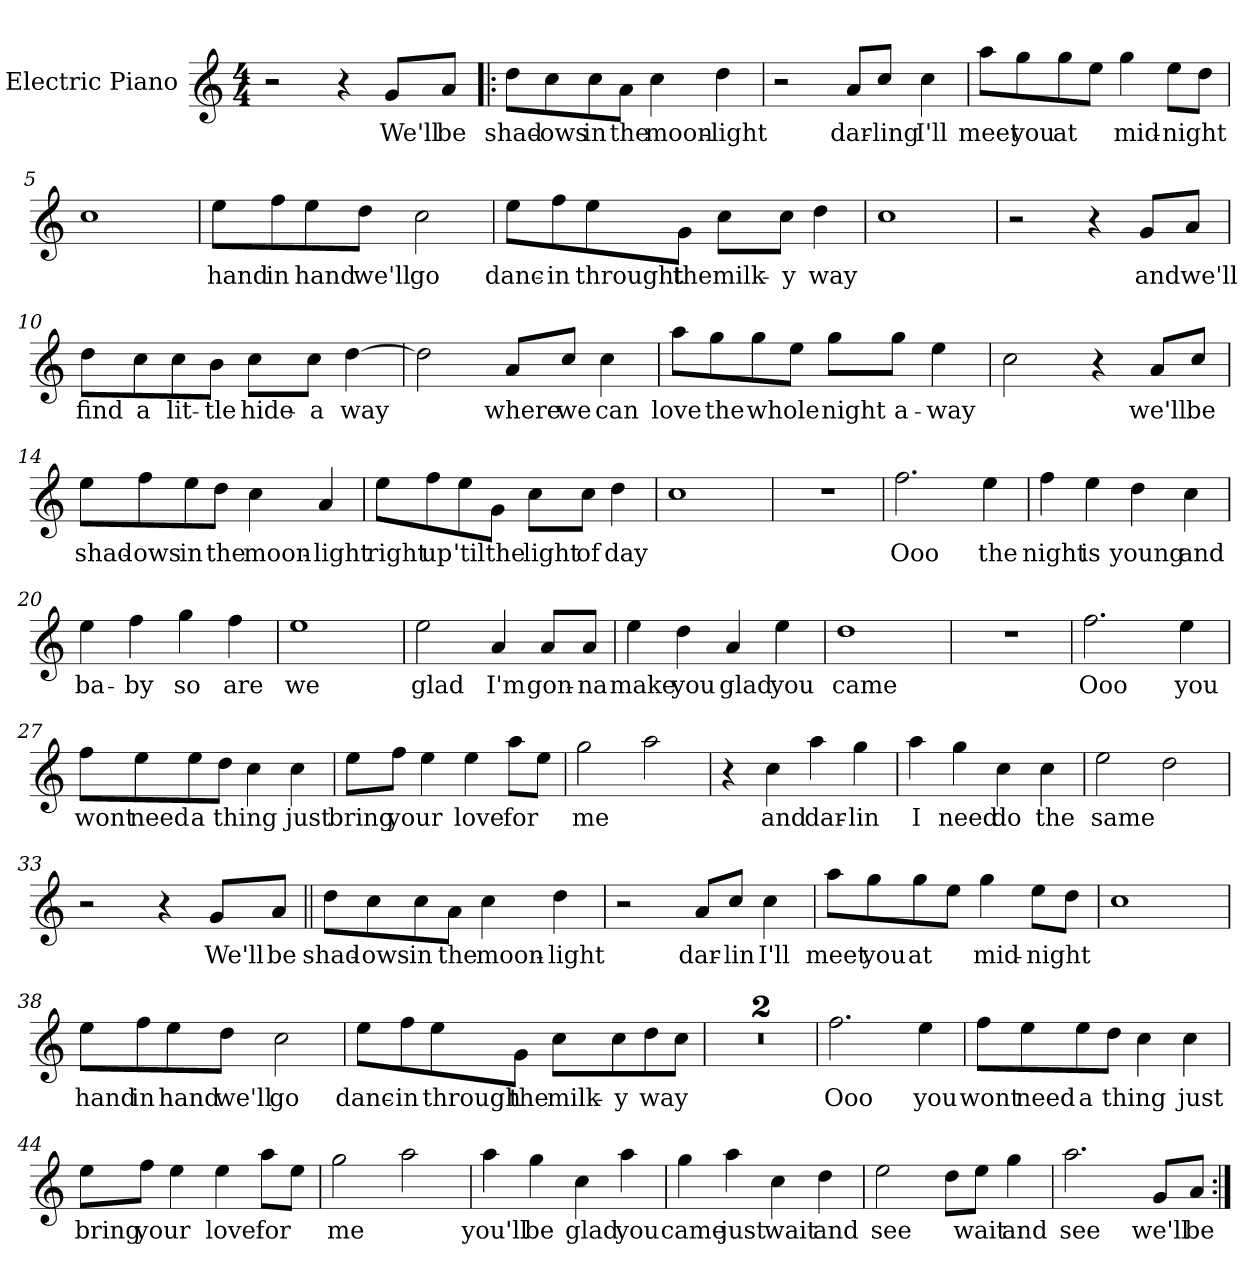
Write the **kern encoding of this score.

**kern	**text
*part1	*part1
*staff1	*staff1
*I"Electric Piano	*
*I'E.Pno	*
*clefG2	*
*k[]	*
*C:	*
*M4/4	*
=1	=1
2r	.
4r	.
8g/L	We'll
8a/J	be
=2!|:	=2!|:
8dd\L	shad-
8cc\	-ows
8cc\	in
8a\J	the
4cc\	moon-
4dd\	-light
=3	=3
2r	.
8a/L	dar-
8cc/J	-ling
4cc\	I'll
=4	=4
8aa\L	meet
8gg\	you
8gg\	at
8ee\J	.
4gg\	mid-
8ee\L	-night
8dd\J	.
=5	=5
1cc	.
!!LO:LB:g=z
=6	=6
8ee\L	hand
8ff\	in
8ee\	hand
8dd\J	we'll
2cc\	go
=7	=7
8ee\L	danc-
8ff\	-in
8ee\	throught
8g\J	the
8cc\L	milk-
8cc\J	-y
4dd\	way
=8	=8
1cc	.
=9	=9
2r	.
4r	.
8g/L	and
8a/J	we'll
!!LO:LB:g=z
=10	=10
8dd\L	find
8cc\	a
8cc\	lit-
8b\J	-tle
8cc\L	hide-
8cc\J	-a
[4dd\	way
=11	=11
2dd\]	.
8a/L	where
8cc/J	we
4cc\	can
=12	=12
8aa\L	love
8gg\	the
8gg\	whole
8ee\J	.
8gg\L	night
8gg\J	a-
4ee\	-way
=13	=13
2cc\	.
4r	.
8a/L	we'll
8cc/J	be
!!LO:LB:g=z
=14	=14
8ee\L	shad-
8ff\	-ows
8ee\	in
8dd\J	the
4cc\	moon-
4a/	-light
=15	=15
8ee\L	right
8ff\	up
8ee\	'til
8g\J	the
8cc\L	light
8cc\J	of
4dd\	day
=16	=16
1cc	.
=17	=17
1r	.
!!LO:LB:g=z
=18	=18
2.ff\	Ooo
4ee\	the
=19	=19
4ff\	night
4ee\	is
4dd\	young
4cc\	and
=20	=20
4ee\	ba-
4ff\	-by
4gg\	so
4ff\	are
=21	=21
1ee	we
!!LO:LB:g=z
=22	=22
2ee\	glad
4a/	I'm
8a/L	gon-
8a/J	-na
=23	=23
4ee\	make
4dd\	you
4a/	glad
4ee\	you
=24	=24
1dd	came
=25	=25
1r	.
!!LO:LB:g=z
=26	=26
2.ff\	Ooo
4ee\	you
=27	=27
8ff\L	wont
8ee\	need
8ee\	a
8dd\J	thing
4cc\	.
4cc\	just
=28	=28
8ee\L	bring
8ff\J	your
4ee\	.
4ee\	love
8aa\L	for
8ee\J	.
=29	=29
2gg\	me
2aa\	.
!!LO:LB:g=z
=30	=30
4r	.
4cc\	and
4aa\	dar-
4gg\	-lin
=31	=31
4aa\	I
4gg\	need
4cc\	do
4cc\	the
=32	=32
2ee\	same
2dd\	.
=33	=33
2r	.
4r	.
8g/L	We'll
8a/J	be
!!LO:LB:g=z
=34||	=34||
8dd\L	shad-
8cc\	-ows
8cc\	in
8a\J	the
4cc\	moon-
4dd\	-light
=35	=35
2r	.
8a/L	dar-
8cc/J	-lin
4cc\	I'll
=36	=36
8aa\L	meet
8gg\	you
8gg\	at
8ee\J	.
4gg\	mid-
8ee\L	-night
8dd\J	.
=37	=37
1cc	.
!!LO:LB:g=z
=38	=38
8ee\L	hand
8ff\	in
8ee\	hand
8dd\J	we'll
2cc\	go
=39	=39
8ee\L	danc-
8ff\	-in
8ee\	through
8g\J	the
8cc\L	milk-
8cc\	-y
8dd\	way
8cc\J	.
=40	=40
1r	.
=41	=41
1r	.
!!LO:PB:g=z
=42	=42
2.ff\	Ooo
4ee\	you
=43	=43
8ff\L	wont
8ee\	need
8ee\	a
8dd\J	thing
4cc\	.
4cc\	just
=44	=44
8ee\L	bring
8ff\J	your
4ee\	.
4ee\	love
8aa\L	for
8ee\J	.
=45	=45
2gg\	me
2aa\	.
!!LO:LB:g=z
=46	=46
4aa\	you'll
4gg\	be
4cc\	glad
4aa\	you
=47	=47
4gg\	came
4aa\	just
4cc\	wait
4dd\	and
=48	=48
2ee\	see
8dd\L	.
8ee\J	wait
4gg\	and
=49	=49
2.aa\	see
8g/L	we'll
8a/J	be
=:|!	=:|!
*-	*-
